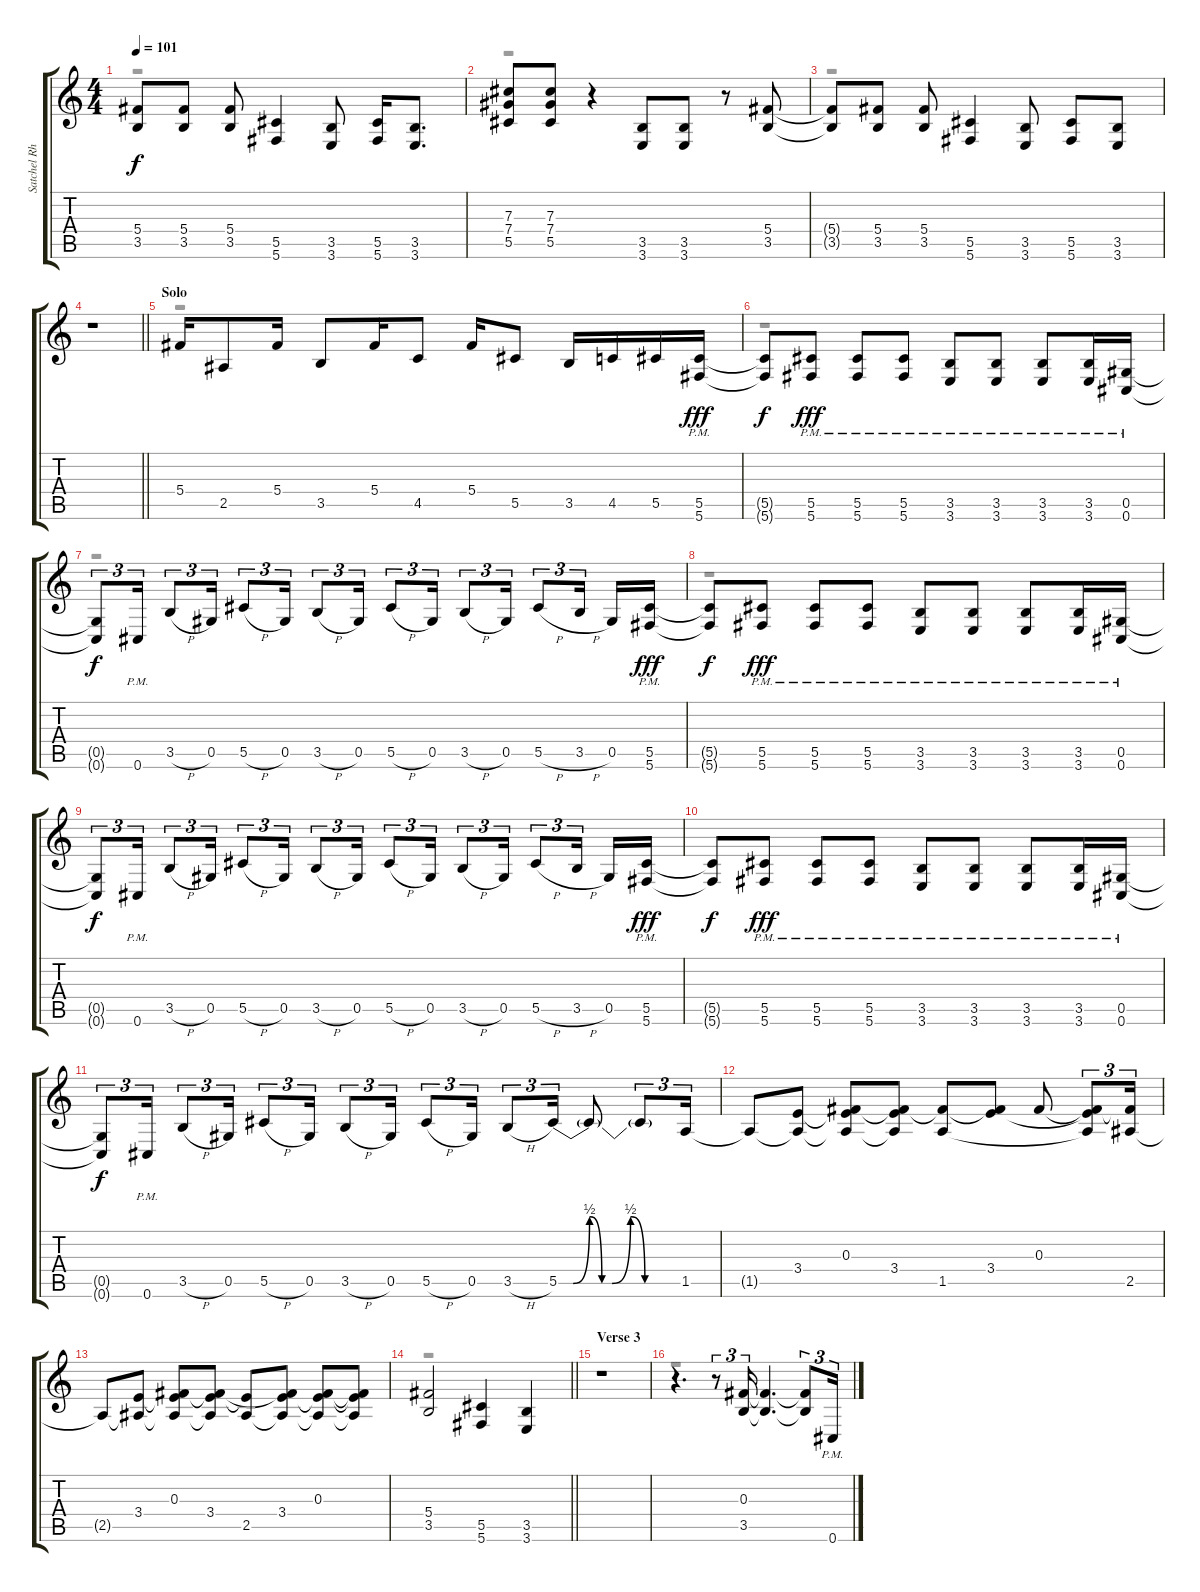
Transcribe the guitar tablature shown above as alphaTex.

\track ("Satchel Rhythm" "Satchel Rh") {instrument distortionguitar}
\staff {score tabs}
\tuning (Eb4 Bb3 Gb3 Db3 Ab2 Db2) {hide}
\voice
\ts (4 4)
\tempo 101
\clef g2
\ks c
(5.4{t} 3.5{t}).8{dy f} (5.4 3.5).8 (5.4 3.5).8 (5.5 5.6).4 (3.5 3.6).8 (5.5 5.6).16 (3.5 3.6).8{d} |
(7.3 7.4 5.5).8 (7.3 7.4 5.5).8 r.4 (3.5 3.6).8 (3.5 3.6).8 r.8 (5.4 3.5).8 |
(5.4{t} 3.5{t}).8 (5.4 3.5).8 (5.4 3.5).8 (5.5 5.6).4 (3.5 3.6).8 (5.5 5.6).8 (3.5 3.6).8 |
\barLineRight lightlight
r.1 |
\section ("" "Solo")
5.4.16 2.5.8 5.4.16 3.5.8 5.4.16 4.5.8 5.4.16 5.5.8 3.5.16 4.5.16 5.5.16 (5.5{pm} 5.6{pm}).16{dy fff} |
(5.5{t} 5.6{t}).8{dy f} (5.5{pm} 5.6{pm}).8{dy fff} (5.5{pm} 5.6{pm}).8 (5.5{pm} 5.6{pm}).8 (3.5{pm} 3.6{pm}).8 (3.5{pm} 3.6{pm}).8 (3.5{pm} 3.6{pm}).8 (3.5{pm} 3.6{pm}).16 (0.5{pm} 0.6{pm}).16 |
(0.5{t} 0.6{t}).8{tu (3 2) dy f} 0.6{pm}.16{tu (3 2)} 3.5{h}.8{tu (3 2)} 0.5.16{tu (3 2)} 5.5{h}.8{tu (3 2)} 0.5.16{tu (3 2)} 3.5{h}.8{tu (3 2)} 0.5.16{tu (3 2)} 5.5{h}.8{tu (3 2)} 0.5.16{tu (3 2)} 3.5{h}.8{tu (3 2)} 0.5.16{tu (3 2)} 5.5{h}.8{tu (3 2)} 3.5{h}.16{tu (3 2) beam splitsecondary} 0.5.16 (5.5{pm} 5.6{pm}).16{dy fff} |
(5.5{t} 5.6{t}).8{dy f} (5.5{pm} 5.6{pm}).8{dy fff} (5.5{pm} 5.6{pm}).8 (5.5{pm} 5.6{pm}).8 (3.5{pm} 3.6{pm}).8 (3.5{pm} 3.6{pm}).8 (3.5{pm} 3.6{pm}).8 (3.5{pm} 3.6{pm}).16 (0.5{pm} 0.6{pm}).16 |
(0.5{t} 0.6{t}).8{tu (3 2) dy f} 0.6{pm}.16{tu (3 2)} 3.5{h}.8{tu (3 2)} 0.5.16{tu (3 2)} 5.5{h}.8{tu (3 2)} 0.5.16{tu (3 2)} 3.5{h}.8{tu (3 2)} 0.5.16{tu (3 2)} 5.5{h}.8{tu (3 2)} 0.5.16{tu (3 2)} 3.5{h}.8{tu (3 2)} 0.5.16{tu (3 2)} 5.5{h}.8{tu (3 2)} 3.5{h}.16{tu (3 2) beam splitsecondary} 0.5.16 (5.5{pm} 5.6{pm}).16{dy fff} |
(5.5{t} 5.6{t}).8{dy f} (5.5{pm} 5.6{pm}).8{dy fff} (5.5{pm} 5.6{pm}).8 (5.5{pm} 5.6{pm}).8 (3.5{pm} 3.6{pm}).8 (3.5{pm} 3.6{pm}).8 (3.5{pm} 3.6{pm}).8 (3.5{pm} 3.6{pm}).16 (0.5{pm} 0.6{pm}).16 |
(0.5{t} 0.6{t}).8{tu (3 2) dy f} 0.6{pm}.16{tu (3 2)} 3.5{h}.8{tu (3 2)} 0.5.16{tu (3 2)} 5.5{h}.8{tu (3 2)} 0.5.16{tu (3 2)} 3.5{h}.8{tu (3 2)} 0.5.16{tu (3 2)} 5.5{h}.8{tu (3 2)} 0.5.16{tu (3 2)} 3.5{h}.8{tu (3 2)} 5.5{be (custom 0 0 7 0 15 2 21 0 26 0 35 2 42 0 60 0)}.16{tu (3 2)} 5.5{t}.8 5.5{t}.8{tu (3 2)} 1.5.16{tu (3 2)} |
1.5{t}.8 (3.4 1.5{t}).8 (0.3 3.4{t} 1.5{t}).8 (0.3{t} 3.4 1.5{t}).8 (0.3{t} 1.5).8 (0.3{t} 3.4).8 0.3.8 (0.3{t} 3.4{t} 1.5{t}).8{tu (3 2)} (0.3{t} 2.5).16{tu (3 2)} |
2.5{t}.8 (3.4 2.5{t}).8 (0.3 3.4{t} 2.5{t}).8 (0.3{t} 3.4 2.5{t}).8 (3.4{t} 2.5).8 (0.3{t} 3.4 2.5{t}).8 (0.3 3.4{t} 2.5{t}).8 (0.3{t} 3.4{t} 2.5{t}).8 |
\barLineRight lightlight
(5.4 3.5).2 (5.5 5.6).4 (3.5 3.6).4 |
\section ("" "Verse 3")
r.1 |
r.4{d} r.8{tu (3 2)} (0.3 3.5).16{tu (3 2)} (0.3{t} 3.5{t}).4{d} (0.3{t} 3.5{t}).8{tu (3 2)} 0.6{pm}.16{tu (3 2)}
\voice
\clef g2
\ottava regular
\simile none
\ks c
r.1{dy f} |
r.1 |
r.1 |
\barLineRight lightlight
r.1 |
r.1 |
r.1 |
r.1 |
r.1 |
|
|
|
|
|
\barLineRight lightlight
r.1 |
r.1 |
r.1
